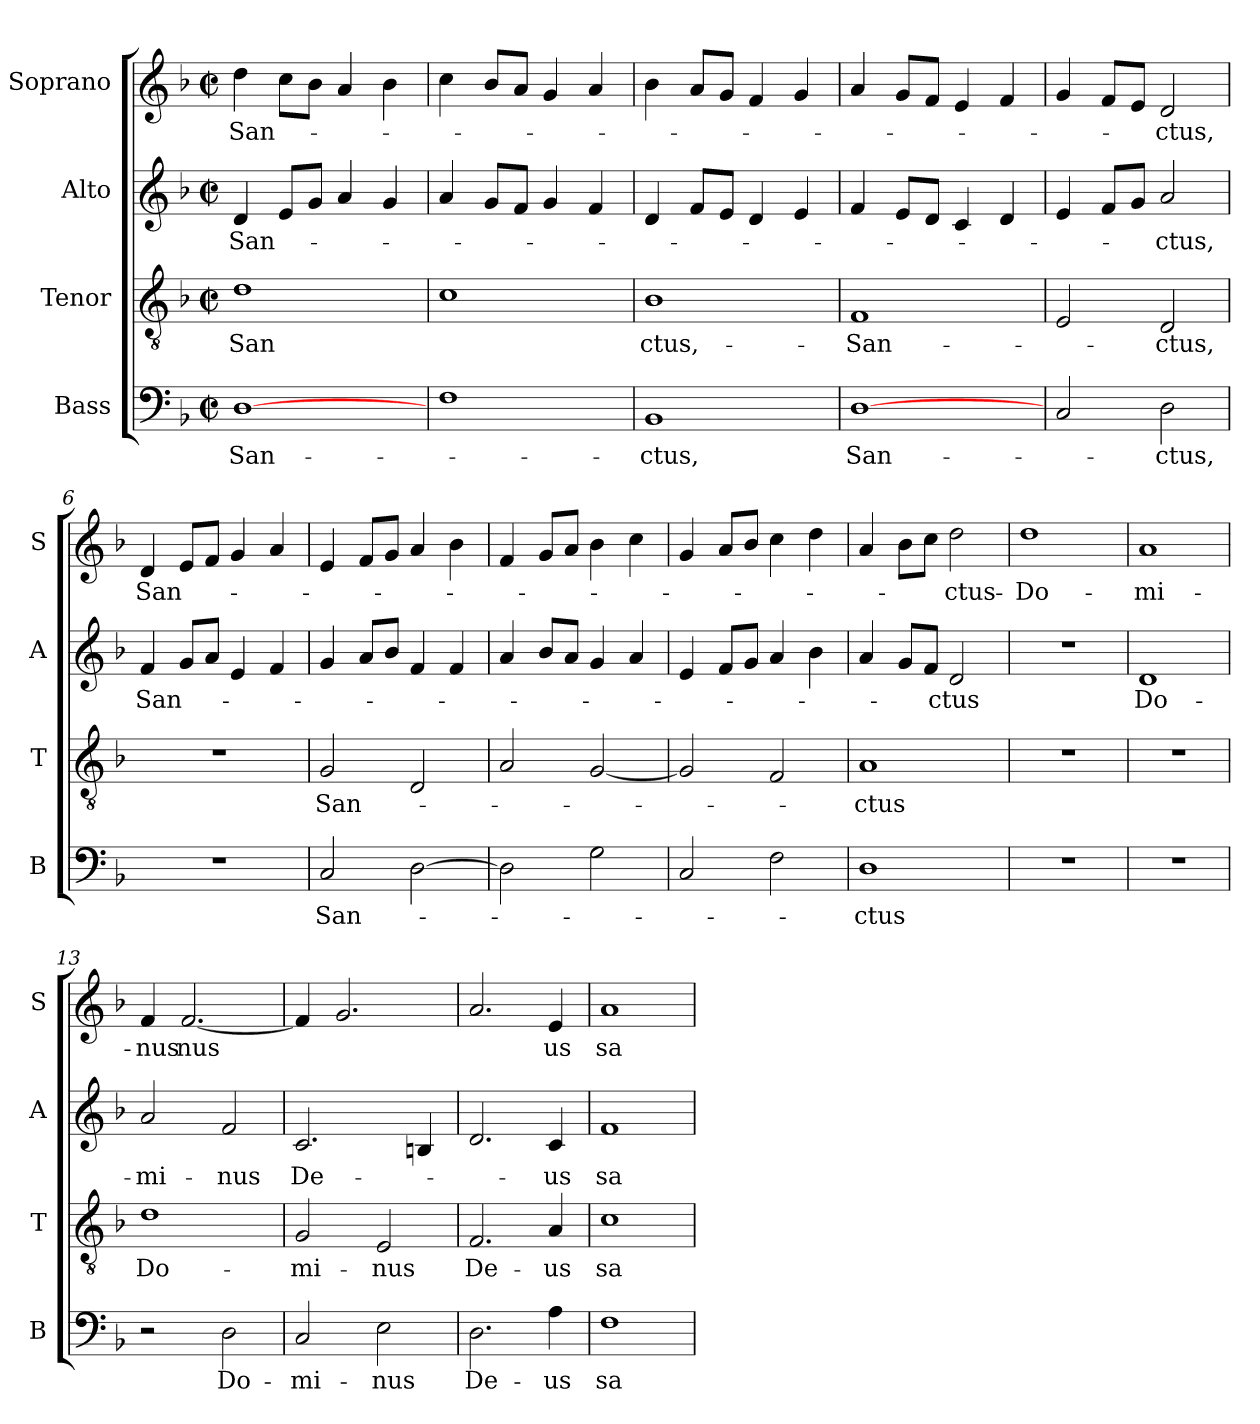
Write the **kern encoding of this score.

**kern	**text	**kern	**text	**kern	**text	**kern	**text
*part4	*part4	*part3	*part3	*part2	*part2	*part1	*part1
*staff4	*staff4	*staff3	*staff3	*staff2	*staff2	*staff1	*staff1
*I"Bass	*	*I"Tenor	*	*I"Alto	*	*I"Soprano	*
*I'B	*	*I'T	*	*I'A	*	*I'S	*
*clefF4	*	*clefGv2	*	*clefG2	*	*clefG2	*
*k[b-]	*	*k[b-]	*	*k[b-]	*	*k[b-]	*
*F:	*	*F:	*	*F:	*	*F:	*
*M2/2	*	*M2/2	*	*M2/2	*	*M2/2	*
*met(c|)	*	*met(c|)	*	*met(c|)	*	*met(c|)	*
=1	=1	=1	=1	=1	=1	=1	=1
[1D	San-	1d	San	4d/	San-	4dd\	San-
.	.	.	.	8e/L	.	8cc\L	.
.	.	.	.	8g/J	.	8b-\J	.
.	.	.	.	4a/	.	4a/	.
.	.	.	.	4g/	.	4b-\	.
=2	=2	=2	=2	=2	=2	=2	=2
1F	.	1c	.	4a/	.	4cc\	.
.	.	.	.	8g/L	.	8b-/L	.
.	.	.	.	8f/J	.	8a/J	.
.	.	.	.	4g/	.	4g/	.
.	.	.	.	4f/	.	4a/	.
=3	=3	=3	=3	=3	=3	=3	=3
1BB-	-ctus,	1B-	ctus,-	4d/	.	4b-\	.
.	.	.	.	8f/L	.	8a/L	.
.	.	.	.	8e/J	.	8g/J	.
.	.	.	.	4d/	.	4f/	.
.	.	.	.	4e/	.	4g/	.
=4	=4	=4	=4	=4	=4	=4	=4
[1D	San-	1F	-San-	4f/	.	4a/	.
.	.	.	.	8e/L	.	8g/L	.
.	.	.	.	8d/J	.	8f/J	.
.	.	.	.	4c/	.	4e/	.
.	.	.	.	4d/	.	4f/	.
!!LO:LB:g=z
=5	=5	=5	=5	=5	=5	=5	=5
2C/	.	2E/	.	4e/	.	4g/	.
.	.	.	.	8f/L	.	8f/L	.
.	.	.	.	8g/J	.	8e/J	.
2D\	-ctus,	2D/	-ctus,	2a/	-ctus,	2d/	-ctus,
=6	=6	=6	=6	=6	=6	=6	=6
1r	.	1r	.	4f/	San-	4d/	San-
.	.	.	.	8g/L	.	8e/L	.
.	.	.	.	8a/J	.	8f/J	.
.	.	.	.	4e/	.	4g/	.
.	.	.	.	4f/	.	4a/	.
=7	=7	=7	=7	=7	=7	=7	=7
2C/	San-	2G/	San-	4g/	.	4e/	.
.	.	.	.	8a/L	.	8f/L	.
.	.	.	.	8b-/J	.	8g/J	.
[2D\	.	2D/	.	4f/	.	4a/	.
.	.	.	.	4f/	.	4b-\	.
=8	=8	=8	=8	=8	=8	=8	=8
2D\]	.	2A/	.	4a/	.	4f/	.
.	.	.	.	8b-/L	.	8g/L	.
.	.	.	.	8a/J	.	8a/J	.
2G\	.	[2G/	.	4g/	.	4b-\	.
.	.	.	.	4a/	.	4cc\	.
!!LO:LB:g=z
=9	=9	=9	=9	=9	=9	=9	=9
2C/	.	2G/]	.	4e/	.	4g/	.
.	.	.	.	8f/L	.	8a/L	.
.	.	.	.	8g/J	.	8b-/J	.
2F\	.	2F/	.	4a/	.	4cc\	.
.	.	.	.	4b-\	.	4dd\	.
=10	=10	=10	=10	=10	=10	=10	=10
1D	-ctus	1A	-ctus	4a/	.	4a/	.
.	.	.	.	8g/L	.	8b-\L	.
.	.	.	.	8f/J	.	8cc\J	.
.	.	.	.	2d/	-ctus	2dd\	-ctus-
=11	=11	=11	=11	=11	=11	=11	=11
1r	.	1r	.	1r	.	1dd	-Do-
=12	=12	=12	=12	=12	=12	=12	=12
1r	.	1r	.	1d	Do-	1a	-mi-
=13	=13	=13	=13	=13	=13	=13	=13
2r	.	1d	Do-	2a/	-mi-	4f/	-nus
.	.	.	.	.	.	[2.f/	nus
2D\	Do-	.	.	2f/	-nus	.	.
!!LO:PB:g=z
=14	=14	=14	=14	=14	=14	=14	=14
2C/	-mi-	2G/	-mi-	2.c/	De-	4f/]	.
.	.	.	.	.	.	2.g/	.
2E\	-nus	2E/	-nus	.	.	.	.
.	.	.	.	4Bn/	.	.	.
=15	=15	=15	=15	=15	=15	=15	=15
2.D\	De-	2.F/	De-	2.d/	.	2.a/	.
4A\	-us	4A/	-us	4c/	-us	4e/	us
=16	=16	=16	=16	=16	=16	=16	=16
1F	sa-	1c	sa-	1f	sa-	1a	sa-
=	=	=	=	=	=	=	=
*-	*-	*-	*-	*-	*-	*-	*-
